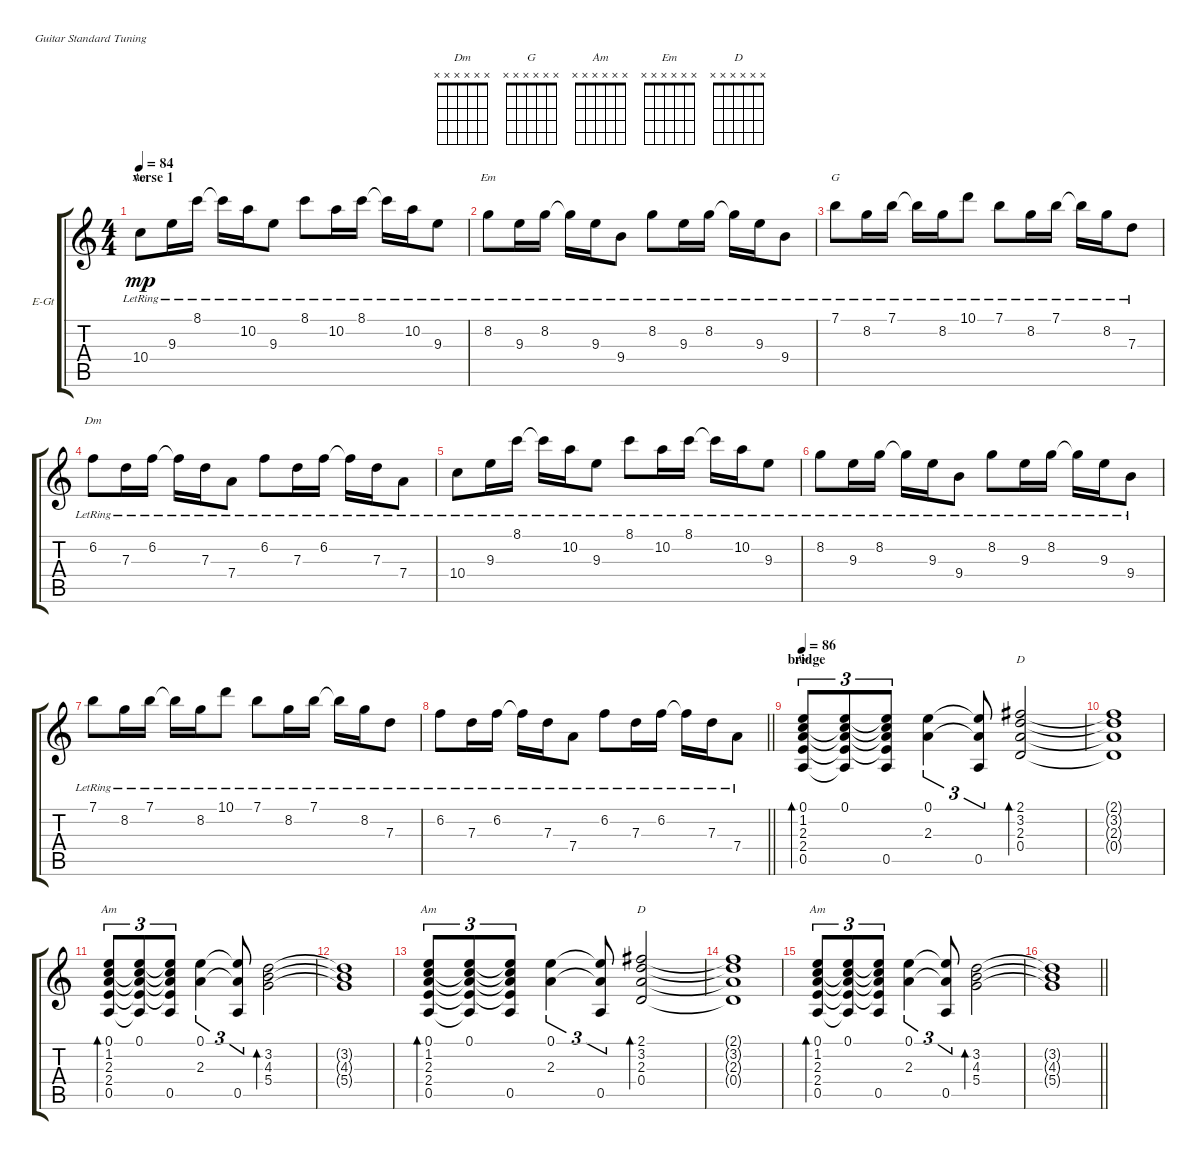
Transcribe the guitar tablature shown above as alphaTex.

\bracketExtendMode groupsimilarinstruments
\firstSystemTrackNameOrientation horizontal
\otherSystemsTrackNameOrientation horizontal
\track ("Electric Guitar(Hogson)" "E-Gt") {instrument electricguitarjazz}
\staff {score tabs}
\tuning (E4 B3 G3 D3 A2 E2)
\chord ("Dm" x x x x x x)
\chord ("G" x x x x x x)
\chord ("Am" x x x x x x)
\chord ("Em" x x x x x x)
\chord ("D" x x x x x x)
\ts (4 4)
\section ("" "verse 1")
\tempo 84
\clef g2
\ks c
10.4{lr}.8{ch "Am" dy mp} 9.3{lr}.16 8.1{lr}.16 8.1{lr t}.16 10.2{lr}.16 9.3{lr}.8 8.1{lr}.8 10.2{lr}.16 8.1{lr}.16 8.1{lr t}.16 10.2{lr}.16 9.3{lr}.8 |
8.2{lr}.8{ch "Em"} 9.3{lr}.16 8.2{lr}.16 8.2{lr t}.16 9.3{lr}.16 9.4{lr}.8 8.2{lr}.8 9.3{lr}.16 8.2{lr}.16 8.2{lr t}.16 9.3{lr}.16 9.4{lr}.8 |
7.1{lr}.8{ch "G"} 8.2{lr}.16 7.1{lr}.16 7.1{lr t}.16 8.2{lr}.16 10.1{lr}.8 7.1{lr}.8 8.2{lr}.16 7.1{lr}.16 7.1{lr t}.16 8.2{lr}.16 7.3{lr}.8 |
6.2{lr}.8{ch "Dm"} 7.3{lr}.16 6.2{lr}.16 6.2{lr t}.16 7.3{lr}.16 7.4{lr}.8 6.2{lr}.8 7.3{lr}.16 6.2{lr}.16 6.2{lr t}.16 7.3{lr}.16 7.4{lr}.8 |
10.4{lr}.8 9.3{lr}.16 8.1{lr}.16 8.1{lr t}.16 10.2{lr}.16 9.3{lr}.8 8.1{lr}.8 10.2{lr}.16 8.1{lr}.16 8.1{lr t}.16 10.2{lr}.16 9.3{lr}.8 |
8.2{lr}.8 9.3{lr}.16 8.2{lr}.16 8.2{lr t}.16 9.3{lr}.16 9.4{lr}.8 8.2{lr}.8 9.3{lr}.16 8.2{lr}.16 8.2{lr t}.16 9.3{lr}.16 9.4{lr}.8 |
7.1{lr}.8 8.2{lr}.16 7.1{lr}.16 7.1{lr t}.16 8.2{lr}.16 10.1{lr}.8 7.1{lr}.8 8.2{lr}.16 7.1{lr}.16 7.1{lr t}.16 8.2{lr}.16 7.3{lr}.8 |
\barLineRight lightlight
6.2{lr}.8 7.3{lr}.16 6.2{lr}.16 6.2{lr t}.16 7.3{lr}.16 7.4{lr}.8 6.2{lr}.8 7.3{lr}.16 6.2{lr}.16 6.2{lr t}.16 7.3{lr}.16 7.4{lr}.8 |
\section ("" "bridge")
\tempo 86
(0.1 1.2 2.3 2.4 0.5).8{tu (3 2) bd 60 ch "Am"} (0.1 0.5{t} 1.2{t} 2.3{t} 2.4{t}).8{tu (3 2)} (0.1{t} 1.2{t} 2.3{t} 2.4{t} 0.5).8{tu (3 2)} (0.1 2.3).4{tu (3 2)} (0.1{t} 2.3{t} 0.5).8{tu (3 2)} (2.1 3.2 2.3 0.4).2{bd 60 ch "D"} |
(2.1{t} 3.2{t} 2.3{t} 0.4{t}).1 |
(0.1 1.2 2.3 2.4 0.5).8{tu (3 2) bd 60 ch "Am"} (0.1 0.5{t} 1.2{t} 2.3{t} 2.4{t}).8{tu (3 2)} (0.1{t} 1.2{t} 2.3{t} 2.4{t} 0.5).8{tu (3 2)} (0.1 2.3).4{tu (3 2)} (0.1{t} 2.3{t} 0.5).8{tu (3 2)} (3.2 4.3 5.4).2{bd 60} |
(3.2{t} 4.3{t} 5.4{t}).1 |
(0.1 1.2 2.3 2.4 0.5).8{tu (3 2) bd 60 ch "Am"} (0.1 0.5{t} 1.2{t} 2.3{t} 2.4{t}).8{tu (3 2)} (0.1{t} 1.2{t} 2.3{t} 2.4{t} 0.5).8{tu (3 2)} (0.1 2.3).4{tu (3 2)} (0.1{t} 2.3{t} 0.5).8{tu (3 2)} (2.1 3.2 2.3 0.4).2{bd 60 ch "D"} |
(2.1{t} 3.2{t} 2.3{t} 0.4{t}).1 |
(0.1 1.2 2.3 2.4 0.5).8{tu (3 2) bd 60 ch "Am"} (0.1 0.5{t} 1.2{t} 2.3{t} 2.4{t}).8{tu (3 2)} (0.1{t} 1.2{t} 2.3{t} 2.4{t} 0.5).8{tu (3 2)} (0.1 2.3).4{tu (3 2)} (0.1{t} 2.3{t} 0.5).8{tu (3 2)} (3.2 4.3 5.4).2{bd 60} |
\barLineRight lightlight
(3.2{t} 4.3{t} 5.4{t}).1
